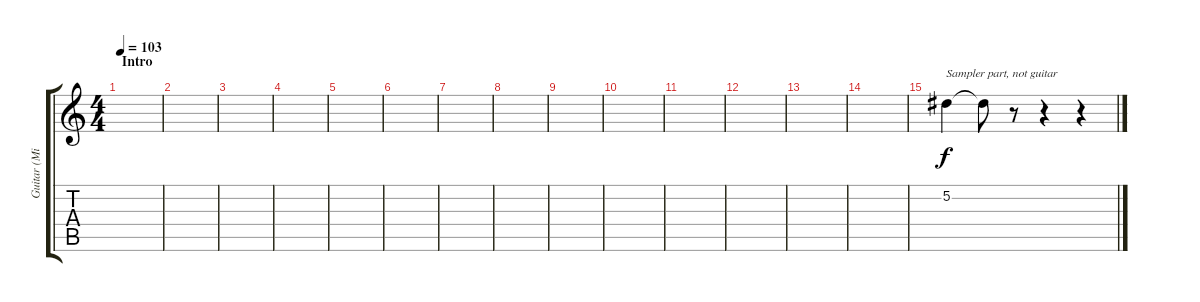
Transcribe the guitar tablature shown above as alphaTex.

\track ("Guitar (Mike Shinoda)" "Guitar (Mi") {instrument distortionguitar}
\staff {score tabs}
\tuning (Eb4 Bb3 Gb3 Db3 Ab2 Db2) {hide}
\ts (4 4)
\section ("" "Intro")
\tempo 103
\clef g2
\ks c
|
|
|
|
|
|
|
|
|
|
|
|
|
|
5.2.4{txt "Sampler part, not guitar" volume 13 instrument pad1newage} 5.2{t}.8 r.8 r.4 r.4
